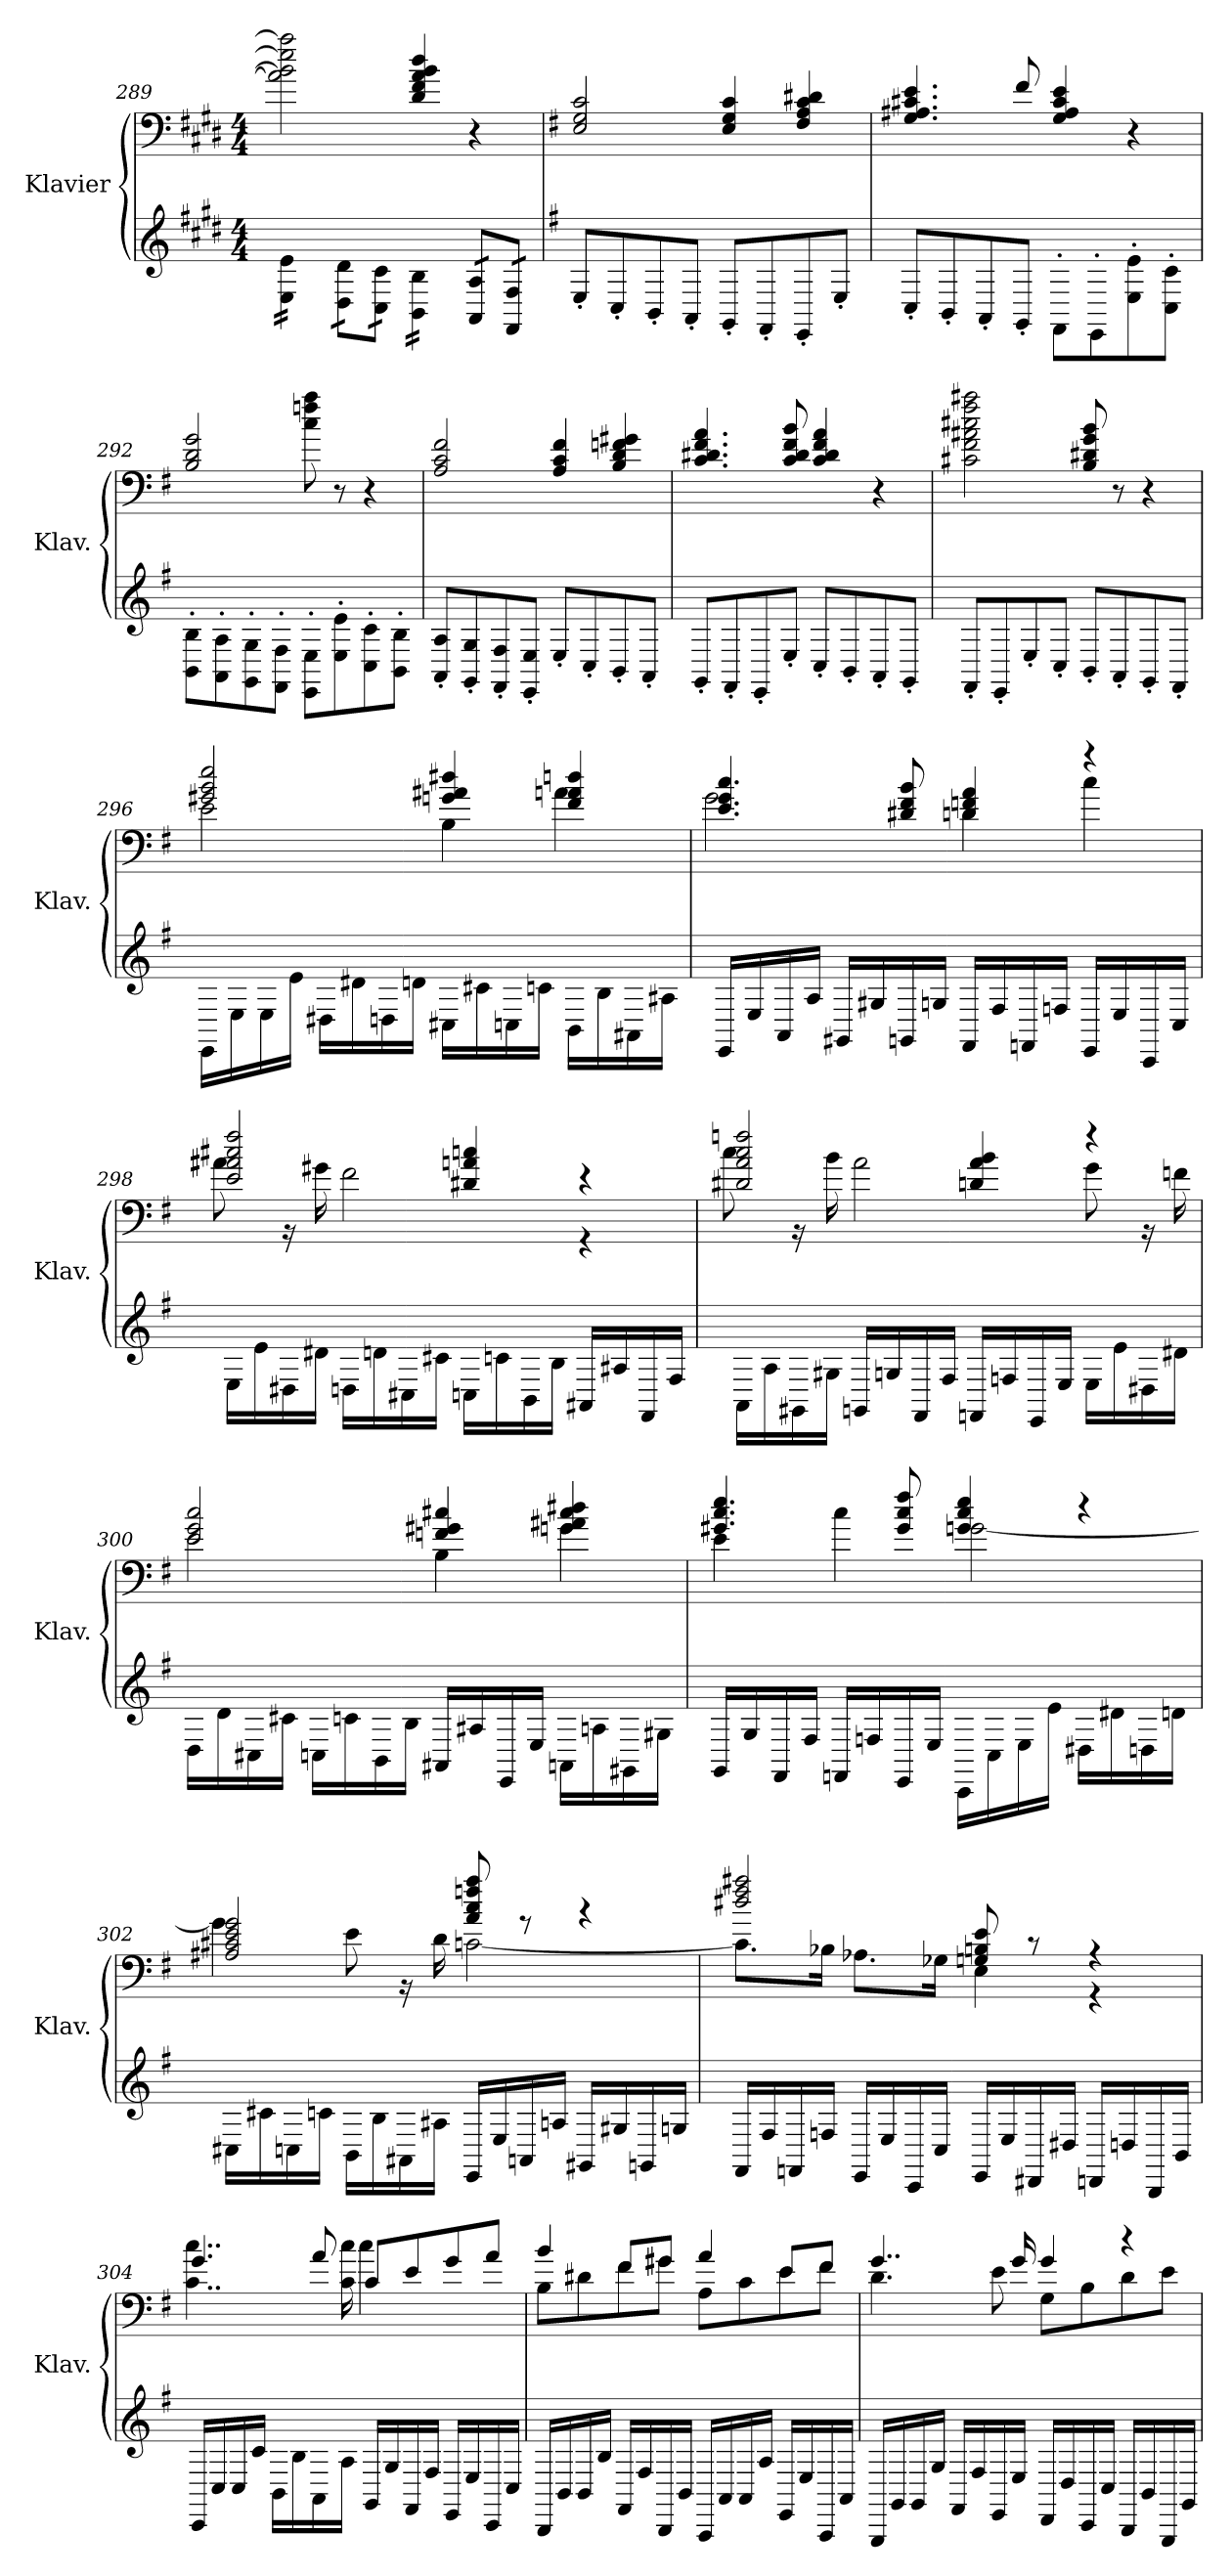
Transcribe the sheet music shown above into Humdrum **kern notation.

**kern	**kern
*part1	*part1
*staff2	*staff1
*I"Klavier	*
*I'Klav.	*
*clefG2	*clefF4
*k[f#c#g#d#]	*k[f#c#g#d#]
*M4/4	*M4/4
=289	=289
*tremolo	*
16E\ 16e\LL	2a\] 2b\] 2ee\] 2aa\]
16E\ 16e\	.
16E\ 16e\	.
16E\ 16e\JJ	.
16D#\ 16d#\LL	.
16D#\ 16d#\	.
16C#\ 16c#\	.
16C#\ 16c#\JJ	.
16BB\ 16B\LL	4d#/ 4f#/ 4a/ 4b/ 4dd#/
16BB\ 16B\	.
16BB\ 16B\	.
16BB\ 16B\JJ	.
16AA/ 16A/LL	4r
16AA/ 16A/	.
16FF#/ 16F#/	.
16FF#/ 16F#/JJ	.
*Xtremolo	*
=290	=290
*k[f#]	*k[f#]
8E'/L	2E/ 2G/ 2c/
8C'/	.
8BB'/	.
8AA'/J	.
8GG'/L	4E/ 4G/ 4c/
8FF#'/	.
8EE'/	4F#/ 4A/ 4c/ 4d#X/
8E'/J	.
=291	=291
8C'/L	4.G/ 4.A#X/ 4.c#X/ 4.e/
8BB'/	.
8AA'/	.
8GG'/J	8f#/
8FF#'\L	4G/ 4A#/ 4c#/ 4e/
8EE'\	.
8E\' 8e\'	4r
8C\' 8c\'J	.
=292	=292
8BB\' 8B\'L	2B/ 2d/ 2g/
8AA\' 8A\'	.
8GG\' 8G\'	.
8FF#\' 8F#\'J	.
8EE\' 8E\'L	8cc\ 8ffn\ 8aa\
8E\' 8e\'	8r
8C\' 8c\'	4r
8BB\' 8B\'J	.
=293	=293
8AA/' 8A/'L	2A/ 2c/ 2f#/
8GG/' 8G/'	.
8FF#/' 8F#/'	.
8EE/' 8E/'J	.
8E'/L	4A/ 4c/ 4f#/
8C'/	.
8BB'/	4B/ 4d/ 4fn/ 4g#X/
8AA'/J	.
!!LO:LB:g=z
=294	=294
8GG'/L	4.c/ 4.d#X/ 4.f#/ 4.a/
8FF#'/	.
8EE'/	.
8E'/J	8c/ 8d#/ 8f#/ 8b/
8C'/L	4c/ 4d#/ 4f#/ 4a/
8BB'/	.
8AA'/	4r
8GG'/J	.
=295	=295
8FF#'/L	2c#X\ 2f#\ 2a#X\ 2cc#X\ 2ff#\ 2aa#X\
8EE'/	.
8E'/	.
8C'/J	.
8BB'/L	8B/ 8d#X/ 8g/ 8b/
8AA'/	8r
8GG'/	4r
8FF#'/J	.
=296	=296
*	*^
16EE\LL	2g#X/ 2b/ 2ee/	2e\
16E\	.	.
16E\	.	.
16e\JJ	.	.
16D#X\LL	.	.
16d#X\	.	.
16Dn\	.	.
16dn\JJ	.	.
16C#X\LL	4gn/ 4a#X/ 4dd#X/	4B\
16c#X\	.	.
16Cn\	.	.
16cn\JJ	.	.
16BB\LL	4f#/ 4an/ 4ddn/	4a\
16B\	.	.
16AA#X\	.	.
16A#X\JJ	.	.
=297	=297	=297
16EE/LL	4.e/ 4.g/ 4.cc/	2g\
16E/	.	.
16AA/	.	.
16A/JJ	.	.
16GG#X/LL	.	.
16G#X/	.	.
16GGn/	8d#X/ 8f#/ 8b/	.
16Gn/JJ	.	.
16FF#/LL	4dn/ 4fn/ 4a/	4d\
16F#/	.	.
16FFn/	.	.
16Fn/JJ	.	.
16EE/LL	4r	4cc\
16E/	.	.
16CC/	.	.
16C/JJ	.	.
!!LO:PB:g=z	!!
=298	=298	=298
16E\LL	2e/ 2a#X/ 2cc#X/ 2ff#/	8a#\
16e\	.	.
16D#X\	.	16r
16d#X\JJ	.	16g#X\
16Dn\LL	.	2f#\
16dn\	.	.
16C#X\	.	.
16c#X\JJ	.	.
16Cn\LL	4d#X/ 4an/ 4ccn/	.
16cn\	.	.
16BB\	.	.
16B\JJ	.	.
16AA#X/LL	4r	4r
16A#X/	.	.
16FF#/	.	.
16F#/JJ	.	.
=299	=299	=299
16AA\LL	2d#X/ 2a/ 2cc/ 2ffn/	8cc\
16A\	.	.
16GG#X\	.	16r
16G#X\JJ	.	16b\
16GGn/LL	.	2a\
16Gn/	.	.
16FF#/	.	.
16F#/JJ	.	.
16FFn/LL	4dn/ 4a/ 4b/	.
16Fn/	.	.
16EE/	.	.
16E/JJ	.	.
16E\LL	4r	8g\
16e\	.	.
16D#X\	.	16r
16d#X\JJ	.	16fn\
=300	=300	=300
16D\LL	2e/ 2g/ 2cc/	2e\
16d\	.	.
16C#X\	.	.
16c#X\JJ	.	.
16Cn\LL	.	.
16cn\	.	.
16BB\	.	.
16B\JJ	.	.
16AA#X/LL	4fn/ 4g#X/ 4cc#X/	4B\
16A#X/	.	.
16EE/	.	.
16E/JJ	.	.
16AAn\LL	4gn/ 4a#X/ 4cc#/ 4dd#X/	4g\
16An\	.	.
16GG#X\	.	.
16G#X\JJ	.	.
=301	=301	=301
16GG/LL	4.g#X/ 4.cc/ 4.ee/	4e\
16G/	.	.
16FF#/	.	.
16F#/JJ	.	.
16FFn/LL	.	4cc\
16Fn/	.	.
16EE/	8g#/ 8cc/ 8ff#/	.
16E/JJ	.	.
16CC\LL	4gn/ 4cc/ 4ee/	[2g\
16C\	.	.
16E\	.	.
16e\JJ	.	.
16D#X\LL	4r	.
16d#X\	.	.
16Dn\	.	.
16dn\JJ	.	.
!!LO:LB:g=z	!!
=302	=302	=302
16C#X\LL	2A#X/ 2c#X/ 2e/ 2g/	4g\]
16c#X\	.	.
16Cn\	.	.
16cn\JJ	.	.
16BB\LL	.	8e\
16B\	.	.
16AA#X\	.	16r
16A#X\JJ	.	16d\
16EE/LL	8a/ 8cc/ 8ffn/ 8aa/	[2cn\
16E/	.	.
16AAn/	8r	.
16An/JJ	.	.
16GG#X/LL	4r	.
16G#X/	.	.
16GGn/	.	.
16Gn/JJ	.	.
=303	=303	=303
16FF#/LL	2dd#X/ 2ff#/ 2aa#X/	8.c\L]
16F#/	.	.
16FFn/	.	.
16Fn/JJ	.	16B-X\Jk
16EE/LL	.	8.A-X\L
16E/	.	.
16CC/	.	.
16C/JJ	.	16G-X\Jk
16EE/LL	8Gn/ 8Bn/ 8e/	4E\
16E/	.	.
16DD#X/	8r	.
16D#X/JJ	.	.
16DDn/LL	4r	4r
16Dn/	.	.
16BBB/	.	.
16BB/JJ	.	.
=304	=304	=304
16CC/LL	4.g/	4..c\ 4..cc\
16C/	.	.
16C/	.	.
16c/JJ	.	.
16BB\LL	.	.
16B\	.	.
16AA\	8a/	.
16A\JJ	.	16c\ 16cc\
16GG/LL	8c/L	4cc\
16G/	.	.
16FF#/	8e/	.
16F#/JJ	.	.
16EE/LL	8g/	4ryy
16E/	.	.
16CC/	8a/J	.
16C/JJ	.	.
=305	=305	=305
16BBB/LL	4b/	8B\L
16BB/	.	.
16BB/	.	8d#X\
16B/JJ	.	.
16FF#/LL	8f#/L	8f#\
16F#/	.	.
16BBB/	8g#X/J	8g#\J
16BB/JJ	.	.
16AAA/LL	4a/	8A\L
16AA/	.	.
16AA/	.	8c\
16A/JJ	.	.
16EE/LL	8e/L	8e\
16E/	.	.
16AAA/	8f#/J	8f#\J
16AA/JJ	.	.
!!LO:LB:g=z	!!
=306	=306	=306
16GGG/LL	4..g/	4.d\
16GG/	.	.
16GG/	.	.
16G/JJ	.	.
16FF#/LL	.	.
16F#/	.	.
16EE/	.	8e\
16E/JJ	16g/	.
16DD/LL	4g/	8G\L
16D/	.	.
16CC/	.	8B\
16C/JJ	.	.
16BBB/LL	4r	8d\
16BB/	.	.
16GGG/	.	8e\J
16GG/JJ	.	.
*	*v	*v
=	=
*-	*-
